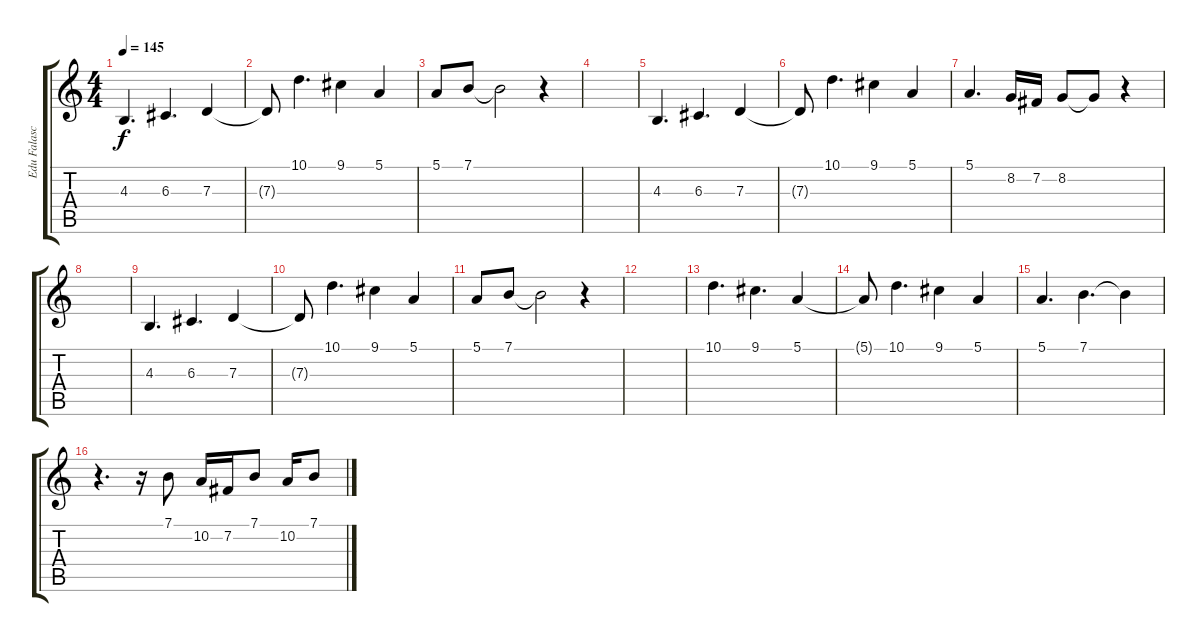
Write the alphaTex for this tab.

\track ("Edu Falaschi" "Edu Falasc") {instrument sopranosax}
\staff {score tabs}
\tuning (E4 B3 G3 D3 A2 E2) {hide}
\ts (4 4)
\tempo 145
\clef g2
\ks c
4.3.4{d dy f} 6.3.4{d} 7.3.4 |
7.3{t}.8 10.1.4{d} 9.1.4 5.1.4 |
5.1.8 7.1.8 7.1{t}.2 r.4 |
|
4.3.4{d} 6.3.4{d} 7.3.4 |
7.3{t}.8 10.1.4{d} 9.1.4 5.1.4 |
5.1.4{d} 8.2.16 7.2.16 8.2.8 8.2{t}.8 r.4 |
|
4.3.4{d} 6.3.4{d} 7.3.4 |
7.3{t}.8 10.1.4{d} 9.1.4 5.1.4 |
5.1.8 7.1.8 7.1{t}.2 r.4 |
|
10.1.4{d} 9.1.4{d} 5.1.4 |
5.1{t}.8 10.1.4{d} 9.1.4 5.1.4 |
5.1.4{d} 7.1.4{d} 7.1{t}.4 |
r.4{d} r.16 7.1.8 10.2.16 7.2.16 7.1.8 10.2.16 7.1.8
